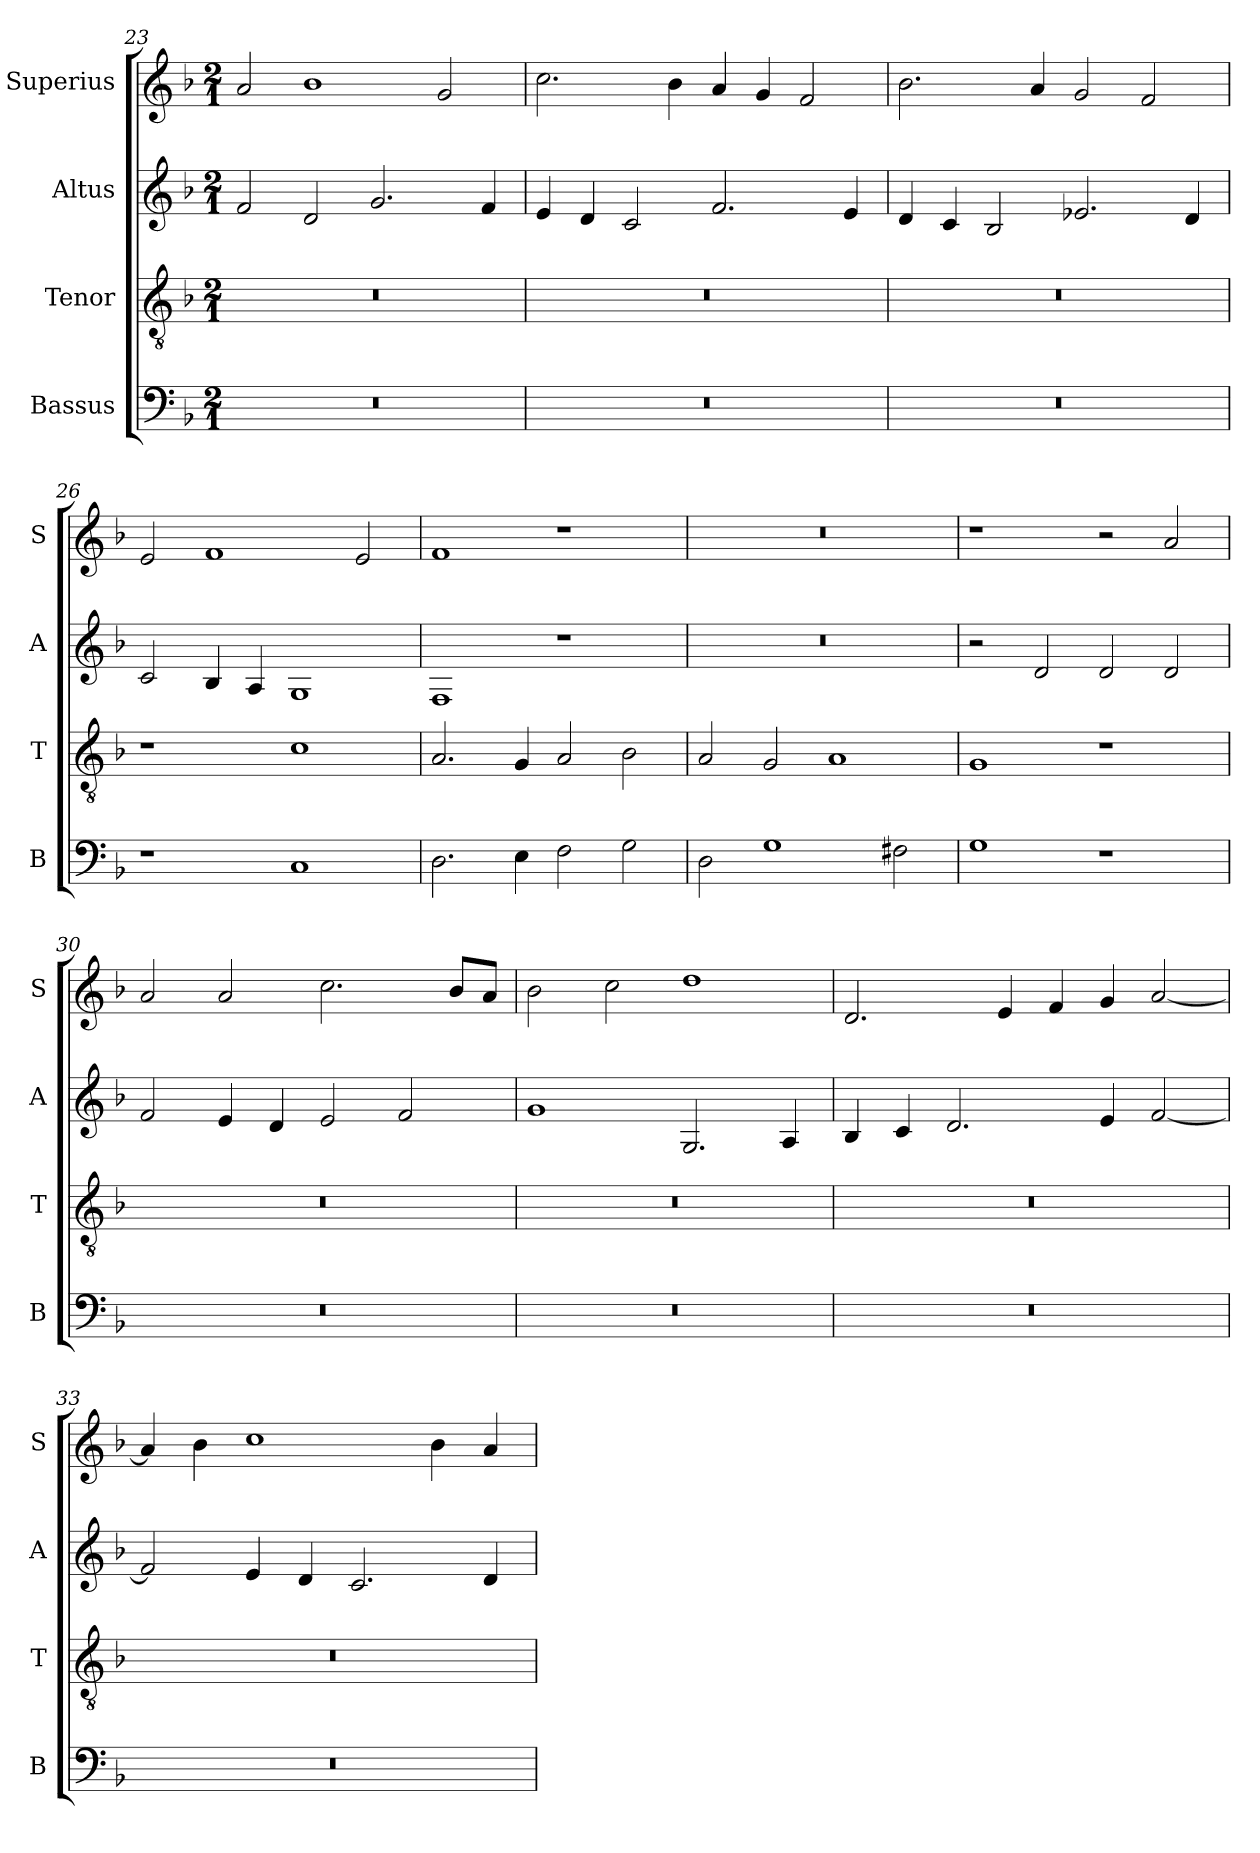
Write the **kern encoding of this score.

**kern	**kern	**kern	**kern
*part4	*part3	*part2	*part1
*staff4	*staff3	*staff2	*staff1
*I"Bassus	*I"Tenor	*I"Altus	*I"Superius
*I'B	*I'T	*I'A	*I'S
*clefF4	*clefGv2	*clefG2	*clefG2
*k[b-]	*k[b-]	*k[b-]	*k[b-]
*F:	*F:	*F:	*F:
*M2/1	*M2/1	*M2/1	*M2/1
=23	=23	=23	=23
0r	0r	2f	2a
.	.	2d	1b-
.	.	2.g	.
.	.	.	2g
.	.	4f	.
=24	=24	=24	=24
0r	0r	4e	2.cc
.	.	4d	.
.	.	2c	.
.	.	.	4b-
.	.	2.f	4a
.	.	.	4g
.	.	.	2f
.	.	4e	.
=25	=25	=25	=25
0r	0r	4d	2.b-
.	.	4c	.
.	.	2B-	.
.	.	.	4a
.	.	2.e-X	2g
.	.	.	2f
.	.	4d	.
=26	=26	=26	=26
1r	1r	2c	2e
.	.	4B-	1f
.	.	4A	.
1C	1c	1G	.
.	.	.	2e
=27	=27	=27	=27
2.D	2.A	1F	1f
4E	4G	.	.
2F	2A	1r	1r
2G	2B-	.	.
=28	=28	=28	=28
2D	2A	0r	0r
1G	2G	.	.
.	1A	.	.
2F#X	.	.	.
=29	=29	=29	=29
1G	1G	2r	1r
.	.	2d	.
1r	1r	2d	2r
.	.	2d	2a
=30	=30	=30	=30
0r	0r	2f	2a
.	.	4e	2a
.	.	4d	.
.	.	2e	2.cc
.	.	2f	.
.	.	.	8b-L
.	.	.	8aJ
=31	=31	=31	=31
0r	0r	1g	2b-
.	.	.	2cc
.	.	2.G	1dd
.	.	4A	.
=32	=32	=32	=32
0r	0r	4B-	2.d
.	.	4c	.
.	.	2.d	.
.	.	.	4e
.	.	.	4f
.	.	4e	4g
.	.	[2f	[2a
=33	=33	=33	=33
0r	0r	2f]	4a]
.	.	.	4b-
.	.	4e	1cc
.	.	4d	.
.	.	2.c	.
.	.	.	4b-
.	.	4d	4a
=	=	=	=
*-	*-	*-	*-
